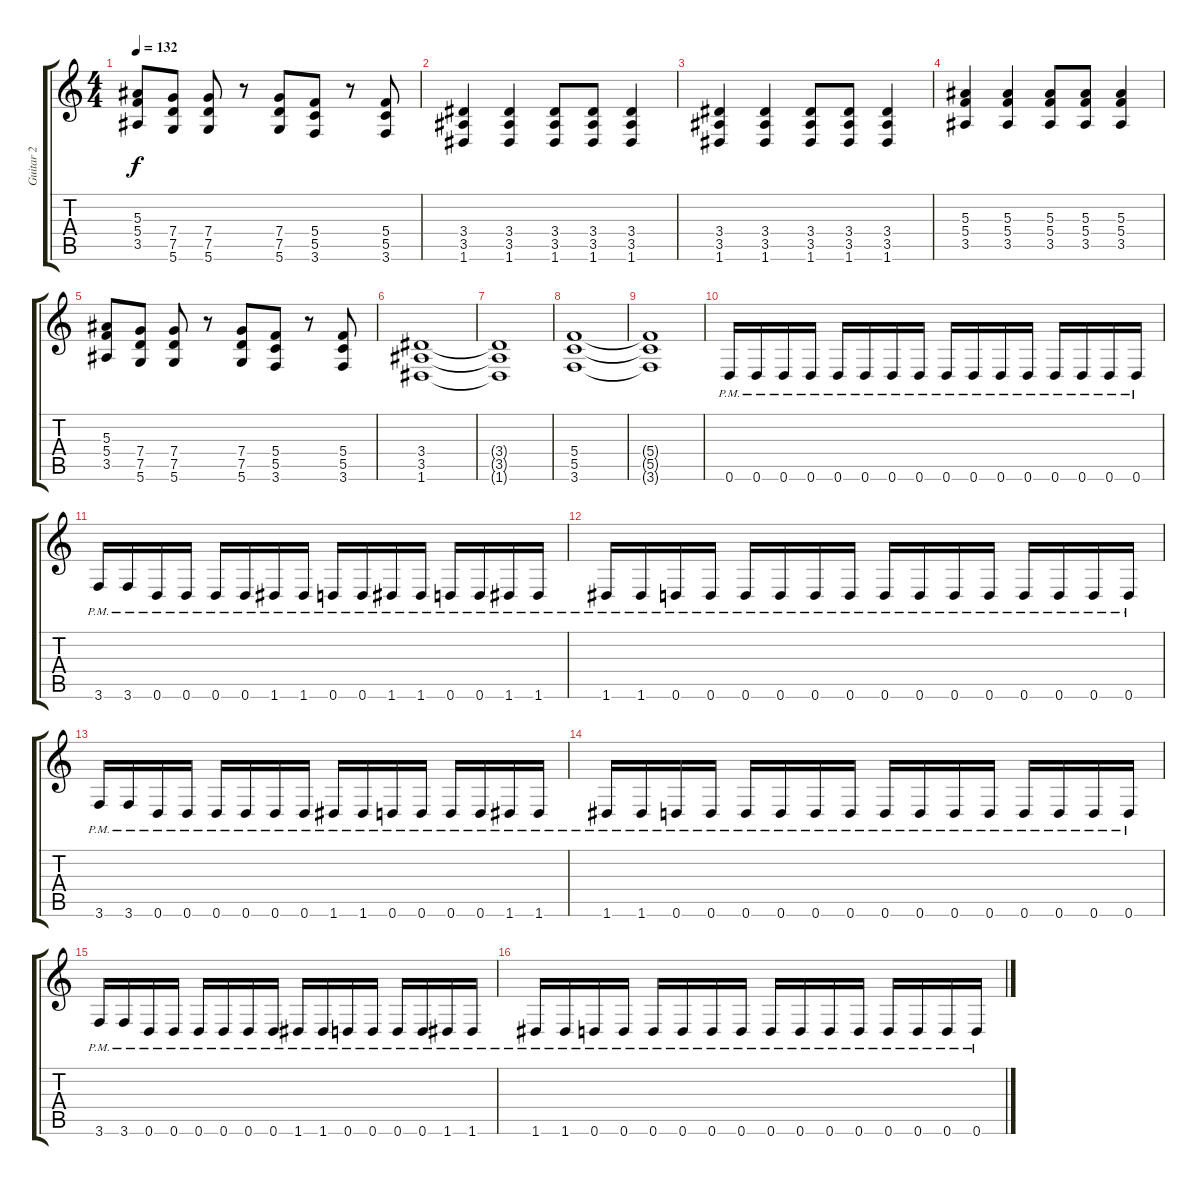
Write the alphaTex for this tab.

\track ("Guitar 2" "Guitar 2") {instrument distortionguitar}
\staff {score tabs}
\tuning (D4 A3 F3 C3 G2 D2) {hide}
\ts (4 4)
\tempo 132
\clef g2
\ks c
(5.3 5.4 3.5).8{dy f} (7.4 7.5 5.6).8 (7.4 7.5 5.6).8 r.8 (7.4 7.5 5.6).8 (5.4 5.5 3.6).8 r.8 (5.4 5.5 3.6).8 |
(3.4 3.5 1.6).4 (3.4 3.5 1.6).4 (3.4 3.5 1.6).8 (3.4 3.5 1.6).8 (3.4 3.5 1.6).4 |
(3.4 3.5 1.6).4 (3.4 3.5 1.6).4 (3.4 3.5 1.6).8 (3.4 3.5 1.6).8 (3.4 3.5 1.6).4 |
(5.3 5.4 3.5).4 (5.3 5.4 3.5).4 (5.3 5.4 3.5).8 (5.3 5.4 3.5).8 (5.3 5.4 3.5).4 |
(5.3 5.4 3.5).8 (7.4 7.5 5.6).8 (7.4 7.5 5.6).8 r.8 (7.4 7.5 5.6).8 (5.4 5.5 3.6).8 r.8 (5.4 5.5 3.6).8 |
(3.4 3.5 1.6).1 |
(3.4{t} 3.5{t} 1.6{t}).1 |
(5.4 5.5 3.6).1 |
(5.4{t} 5.5{t} 3.6{t}).1 |
0.6{pm}.16 0.6{pm}.16 0.6{pm}.16 0.6{pm}.16 0.6{pm}.16 0.6{pm}.16 0.6{pm}.16 0.6{pm}.16 0.6{pm}.16 0.6{pm}.16 0.6{pm}.16 0.6{pm}.16 0.6{pm}.16 0.6{pm}.16 0.6{pm}.16 0.6{pm}.16 |
3.6{pm}.16 3.6{pm}.16 0.6{pm}.16 0.6{pm}.16 0.6{pm}.16 0.6{pm}.16 1.6{pm}.16 1.6{pm}.16 0.6{pm}.16 0.6{pm}.16 1.6{pm}.16 1.6{pm}.16 0.6{pm}.16 0.6{pm}.16 1.6{pm}.16 1.6{pm}.16 |
1.6{pm}.16 1.6{pm}.16 0.6{pm}.16 0.6{pm}.16 0.6{pm}.16 0.6{pm}.16 0.6{pm}.16 0.6{pm}.16 0.6{pm}.16 0.6{pm}.16 0.6{pm}.16 0.6{pm}.16 0.6{pm}.16 0.6{pm}.16 0.6{pm}.16 0.6{pm}.16 |
3.6{pm}.16 3.6{pm}.16 0.6{pm}.16 0.6{pm}.16 0.6{pm}.16 0.6{pm}.16 0.6{pm}.16 0.6{pm}.16 1.6{pm}.16 1.6{pm}.16 0.6{pm}.16 0.6{pm}.16 0.6{pm}.16 0.6{pm}.16 1.6{pm}.16 1.6{pm}.16 |
1.6{pm}.16 1.6{pm}.16 0.6{pm}.16 0.6{pm}.16 0.6{pm}.16 0.6{pm}.16 0.6{pm}.16 0.6{pm}.16 0.6{pm}.16 0.6{pm}.16 0.6{pm}.16 0.6{pm}.16 0.6{pm}.16 0.6{pm}.16 0.6{pm}.16 0.6{pm}.16 |
3.6{pm}.16 3.6{pm}.16 0.6{pm}.16 0.6{pm}.16 0.6{pm}.16 0.6{pm}.16 0.6{pm}.16 0.6{pm}.16 1.6{pm}.16 1.6{pm}.16 0.6{pm}.16 0.6{pm}.16 0.6{pm}.16 0.6{pm}.16 1.6{pm}.16 1.6{pm}.16 |
1.6{pm}.16 1.6{pm}.16 0.6{pm}.16 0.6{pm}.16 0.6{pm}.16 0.6{pm}.16 0.6{pm}.16 0.6{pm}.16 0.6{pm}.16 0.6{pm}.16 0.6{pm}.16 0.6{pm}.16 0.6{pm}.16 0.6{pm}.16 0.6{pm}.16 0.6{pm}.16
